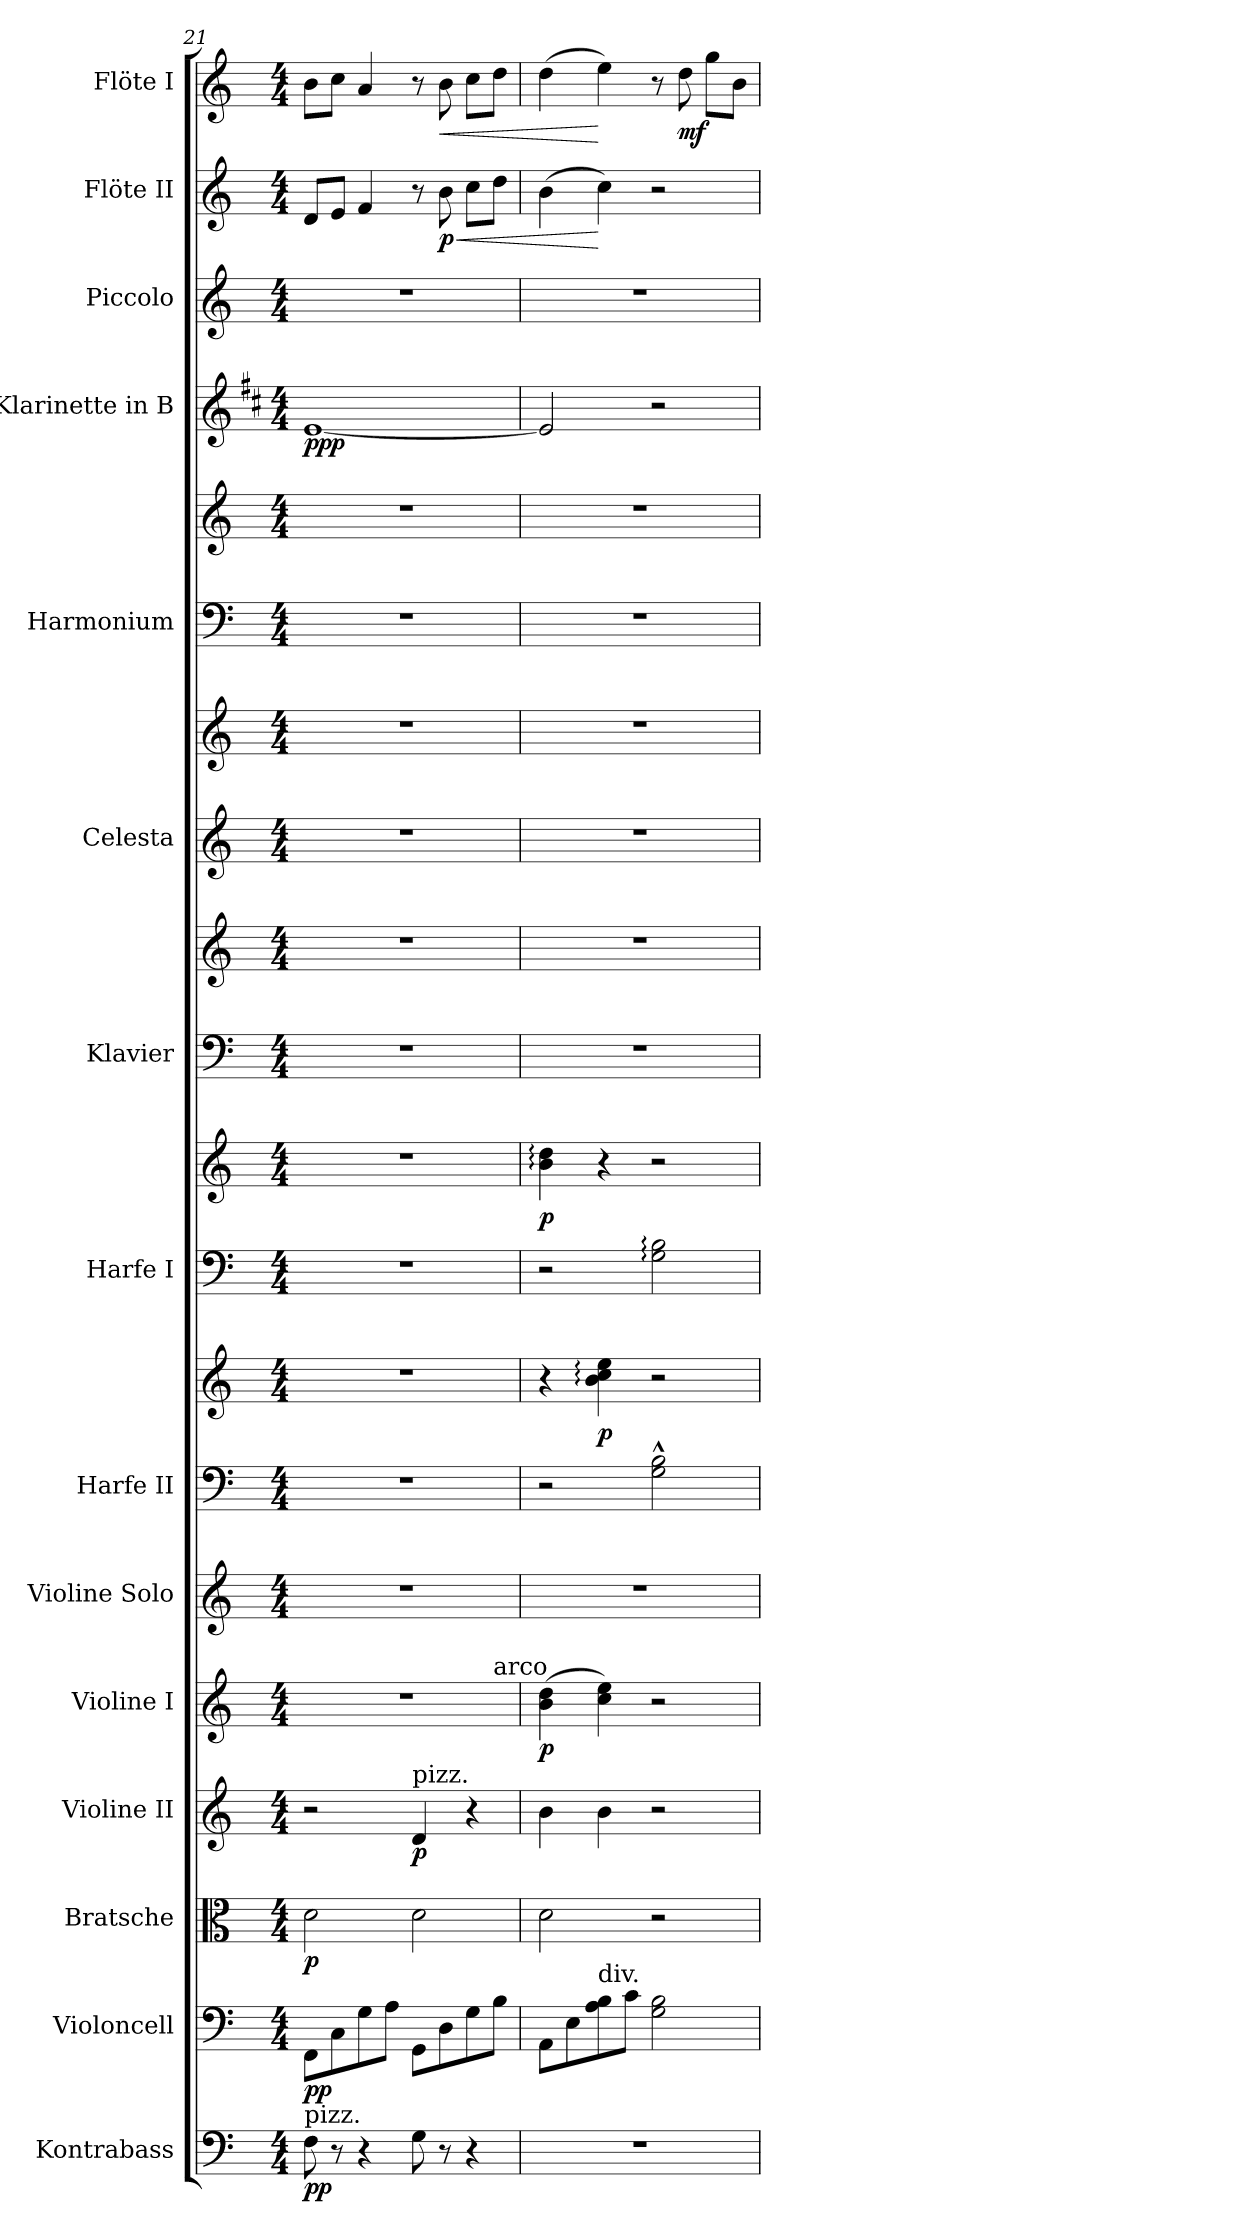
**kern	**dynam	**kern	**dynam	**kern	**dynam	**kern	**dynam	**kern	**dynam	**kern	**kern	**kern	**dynam	**kern	**kern	**dynam	**kern	**kern	**kern	**kern	**kern	**kern	**kern	**dynam	**kern	**kern	**dynam	**kern	**dynam
*part15	*part15	*part14	*part14	*part13	*part13	*part12	*part12	*part11	*part11	*part10	*part9	*part9	*part9	*part8	*part8	*part8	*part7	*part7	*part6	*part6	*part5	*part5	*part4	*part4	*part3	*part2	*part2	*part1	*part1
*staff20	*staff20	*staff19	*staff19	*staff18	*staff18	*staff17	*staff17	*staff16	*staff16	*staff15	*staff14	*staff13	*staff13/14	*staff12	*staff11	*staff11/12	*staff10	*staff9	*staff8	*staff7	*staff6	*staff5	*staff4	*staff4	*staff3	*staff2	*staff2	*staff1	*staff1
*I"Kontrabass	*	*I"Violoncell	*	*I"Bratsche	*	*I"Violine II	*	*I"Violine I	*	*I"Violine Solo	*I"Harfe II	*	*	*I"Harfe I	*	*	*I"Klavier	*	*I"Celesta	*	*I"Harmonium	*	*I"Klarinette in B	*	*I"Piccolo	*I"Flöte II	*	*I"Flöte I	*
*I'Kb.	*	*I'Vlc.	*	*I'Br.	*	*I'Vl. II	*	*I'Vl. I	*	*I'Vl. Solo	*I'Hfe. II	*	*	*I'Hfe. I	*	*	*I'Klav.	*	*I'Cel.	*	*I'Harm.	*	*I'Kl. in B	*	*I'Picc.	*I'Fl. II	*	*I'Fl. I	*
*clefF4	*	*clefF4	*	*clefC3	*	*clefG2	*	*clefG2	*	*clefG2	*clefF4	*clefG2	*	*clefF4	*clefG2	*	*clefF4	*clefG2	*clefG2	*clefG2	*clefF4	*clefG2	*clefG2	*	*clefG2	*clefG2	*	*clefG2	*
*ITrd7c12	*	*	*	*	*	*	*	*	*	*	*	*	*	*	*	*	*	*	*ITrd-7c-12	*ITrd-7c-12	*	*	*ITrd1c2	*	*ITrd-7c-12	*	*	*	*
*k[]	*	*k[]	*	*k[]	*	*k[]	*	*k[]	*	*k[]	*k[]	*k[]	*	*k[]	*k[]	*	*k[]	*k[]	*k[]	*k[]	*k[]	*k[]	*k[]	*	*k[]	*k[]	*	*k[]	*
*C:	*	*C:	*	*C:	*	*C:	*	*C:	*	*C:	*C:	*C:	*	*C:	*C:	*	*C:	*C:	*C:	*C:	*C:	*C:	*C:	*	*C:	*C:	*	*C:	*
*M4/4	*	*M4/4	*	*M4/4	*	*M4/4	*	*M4/4	*	*M4/4	*M4/4	*M4/4	*	*M4/4	*M4/4	*	*M4/4	*M4/4	*M4/4	*M4/4	*M4/4	*M4/4	*M4/4	*	*M4/4	*M4/4	*	*M4/4	*
=21	=21	=21	=21	=21	=21	=21	=21	=21	=21	=21	=21	=21	=21	=21	=21	=21	=21	=21	=21	=21	=21	=21	=21	=21	=21	=21	=21	=21	=21
!LO:TX:a:t=pizz.	!	!	!	!	!	!	!	!	!	!	!	!	!	!	!	!	!	!	!	!	!	!	!	!	!	!	!	!	!
*	*	*	*	*	*	*	*	*^	*	*	*	*	*	*	*	*	*	*	*	*	*	*	*	*	*	*	*	*	*
8FFi\	pp	8FFi\L	pp	2di\	p	2r	.	1r	2..ryy	.	1r	1r	1r	.	1r	1r	.	1r	1r	1r	1r	1r	1r	[1di	ppp	1r	8di/L	.	8bi\L	.
8r	.	8Ci\	.	.	.	.	.	.	.	.	.	.	.	.	.	.	.	.	.	.	.	.	.	.	.	.	8ei/J	.	8cci\J	.
4r	.	8Gi\	.	.	.	.	.	.	.	.	.	.	.	.	.	.	.	.	.	.	.	.	.	.	.	.	4fi/	.	4ai/	.
.	.	8Ai\J	.	.	.	.	.	.	.	.	.	.	.	.	.	.	.	.	.	.	.	.	.	.	.	.	.	.	.	.
!	!	!	!	!	!	!LO:TX:a:t=pizz.	!	!	!	!	!	!	!	!	!	!	!	!	!	!	!	!	!	!	!	!	!	!	!	!
8GGi\	.	8GGi\L	.	2di\	.	4di/	p	.	.	.	.	.	.	.	.	.	.	.	.	.	.	.	.	.	.	.	8r	.	8r	.
!	!	!	!	!	!	!	!	!	!	!	!	!	!	!	!	!	!	!	!	!	!	!	!	!	!	!	!	!LO:HP:b	!	!LO:HP:b
8r	.	8Di\	.	.	.	.	.	.	.	.	.	.	.	.	.	.	.	.	.	.	.	.	.	.	.	.	8bi\	< p	8bi\	<
4r	.	8Gi\	.	.	.	4r	.	.	.	.	.	.	.	.	.	.	.	.	.	.	.	.	.	.	.	.	8cci\L	.	8cci\L	.
!	!	!	!	!	!	!	!	!	!LO:TX:a:t=arco	!	!	!	!	!	!	!	!	!	!	!	!	!	!	!	!	!	!	!	!	!
.	.	8Bi\J	.	.	.	.	.	.	8ryy	.	.	.	.	.	.	.	.	.	.	.	.	.	.	.	.	.	8ddi\J	.	8ddi\J	.
=22	=22	=22	=22	=22	=22	=22	=22	=22	=22	=22	=22	=22	=22	=22	=22	=22	=22	=22	=22	=22	=22	=22	=22	=22	=22	=22	=22	=22	=22	=22
!	!	!	!	!	!	!	!	!LO:TX:a:t=nicht teilen!	!	!	!	!	!	!	!	!	!	!	!	!	!	!	!	!	!	!	!	!	!	!
*	*	*	*	*	*	*	*	*v	*v	*	*	*	*	*	*	*	*	*	*	*	*	*	*	*	*	*	*	*	*	*
1r	.	8AAi\L	.	2di\	.	4bi\	.	(4bi\ 4ddi	p	1r	2r	4r	.	2r	4bi\: 4ddi:	p	1r	1r	1r	1r	1r	1r	2di/]	.	1r	(4bi\	.	(4ddi\	.
.	.	8Ei\	.	.	.	.	.	.	.	.	.	.	.	.	.	.	.	.	.	.	.	.	.	.	.	.	.	.	.
!	!	!LO:TX:a:t=div.	!	!	!	!	!	!	!	!	!	!	!	!	!	!	!	!	!	!	!	!	!	!	!	!	!	!	!
.	.	8Ai\ 8Bi	.	.	.	4bi\	.	4cci\ 4eei)	.	.	.	4bi\: 4cci: 4eei:	p	.	4r	.	.	.	.	.	.	.	.	.	.	4cci\)	[	4eei\)	[
.	.	8ci\J	.	.	.	.	.	.	.	.	.	.	.	.	.	.	.	.	.	.	.	.	.	.	.	.	.	.	.
.	.	2Gi\ 2Bi	.	2r	.	2r	.	2r	.	.	2Gi\^^ 2Bi^^	2r	.	2Gi\: 2Bi:	2r	.	.	.	.	.	.	.	2r	.	.	2r	.	8r	.
.	.	.	.	.	.	.	.	.	.	.	.	.	.	.	.	.	.	.	.	.	.	.	.	.	.	.	.	8ddi\	mf
.	.	.	.	.	.	.	.	.	.	.	.	.	.	.	.	.	.	.	.	.	.	.	.	.	.	.	.	8ggi\L	.
.	.	.	.	.	.	.	.	.	.	.	.	.	.	.	.	.	.	.	.	.	.	.	.	.	.	.	.	8bi\J	.
=	=	=	=	=	=	=	=	=	=	=	=	=	=	=	=	=	=	=	=	=	=	=	=	=	=	=	=	=	=
*-	*-	*-	*-	*-	*-	*-	*-	*-	*-	*-	*-	*-	*-	*-	*-	*-	*-	*-	*-	*-	*-	*-	*-	*-	*-	*-	*-	*-	*-
